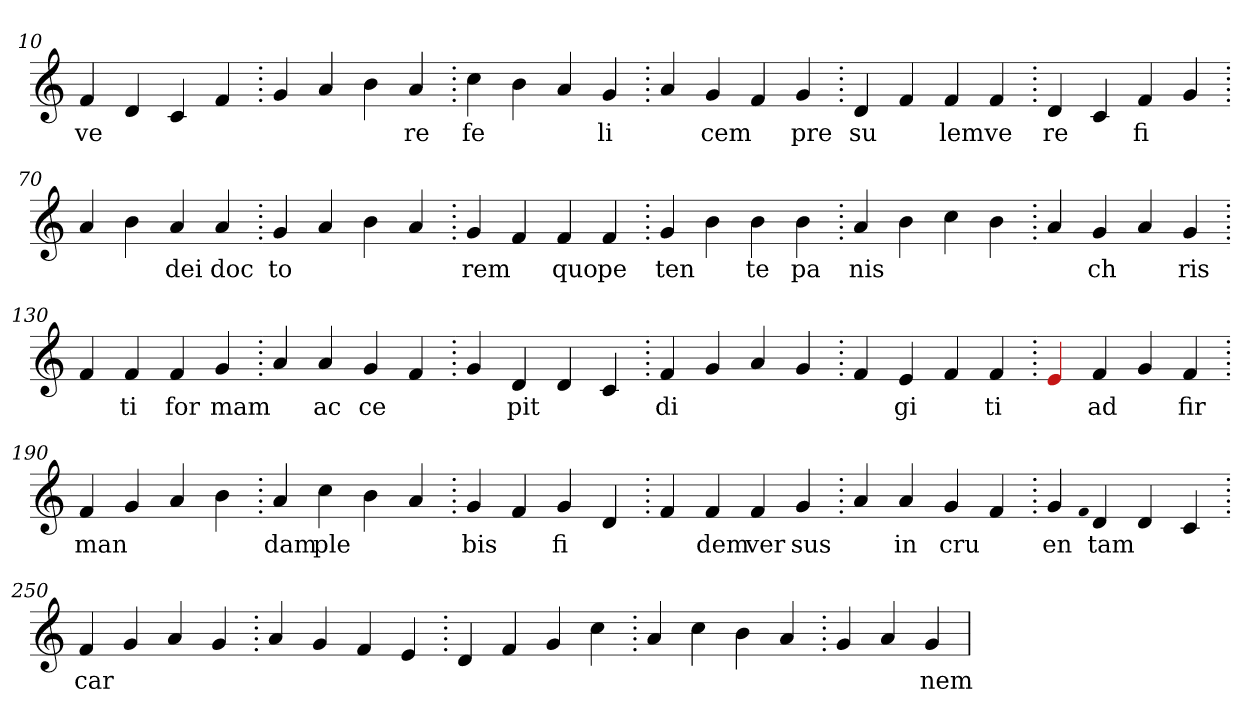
**kern	**text
*part1	*part1
*staff1	*staff1
*clefG2	*
=10.	=10.
4f	ve
4d	.
4c	.
4f	.
=20.	=20.
4g	.
4a	.
4b	.
4a	re
=30.	=30.
4cc	fe
4b	.
4a	.
4g	li
=40.	=40.
4a	.
4g	cem
4f	.
4g	pre
=50.	=50.
4d	su
4f	.
4f	lem
4f	ve
=60.	=60.
4d	re
4c	.
4f	fi
4g	.
=70.	=70.
4a	.
4b	.
4a	dei
4a	doc
=80.	=80.
4g	to
4a	.
4b	.
4a	.
=90.	=90.
4g	rem
4f	.
4f	quo
4f	pe
=100.	=100.
4g	ten
4b	.
4b	te
4b	pa
=110.	=110.
4a	nis
4b	.
4cc	.
4b	.
=120.	=120.
4a	.
4g	ch
4a	.
4g	ris
=130.	=130.
4f	.
4f	ti
4f	for
4g	mam
=140.	=140.
4a	.
4a	ac
4g	ce
4f	.
=150.	=150.
4g	.
4d	pit
4d	.
4c	.
=160.	=160.
4f	di
4g	.
4a	.
4g	.
=170.	=170.
4f	.
4e	gi
4f	.
4f	ti
=180.	=180.
4Re	.
4f	ad
4g	.
4f	fir
=190.	=190.
4f	man
4g	.
4a	.
4b	.
=200.	=200.
4a	dam
4cc	ple
4b	.
4a	.
=210.	=210.
4g	bis
4f	.
4g	fi
4d	.
=220.	=220.
4f	.
4f	dem
4f	ver
4g	sus
=230.	=230.
4a	.
4a	in
4g	cru
4f	.
=240.	=240.
4g	en
qqf	.
4d	tam
4d	.
4c	.
=250.	=250.
4f	car
4g	.
4a	.
4g	.
=260.	=260.
4a	.
4g	.
4f	.
4e	.
=270.	=270.
4d	.
4f	.
4g	.
4cc	.
=280.	=280.
4a	.
4cc	.
4b	.
4a	.
=290.	=290.
4g	.
4a	.
4g	nem
=	=
*-	*-
